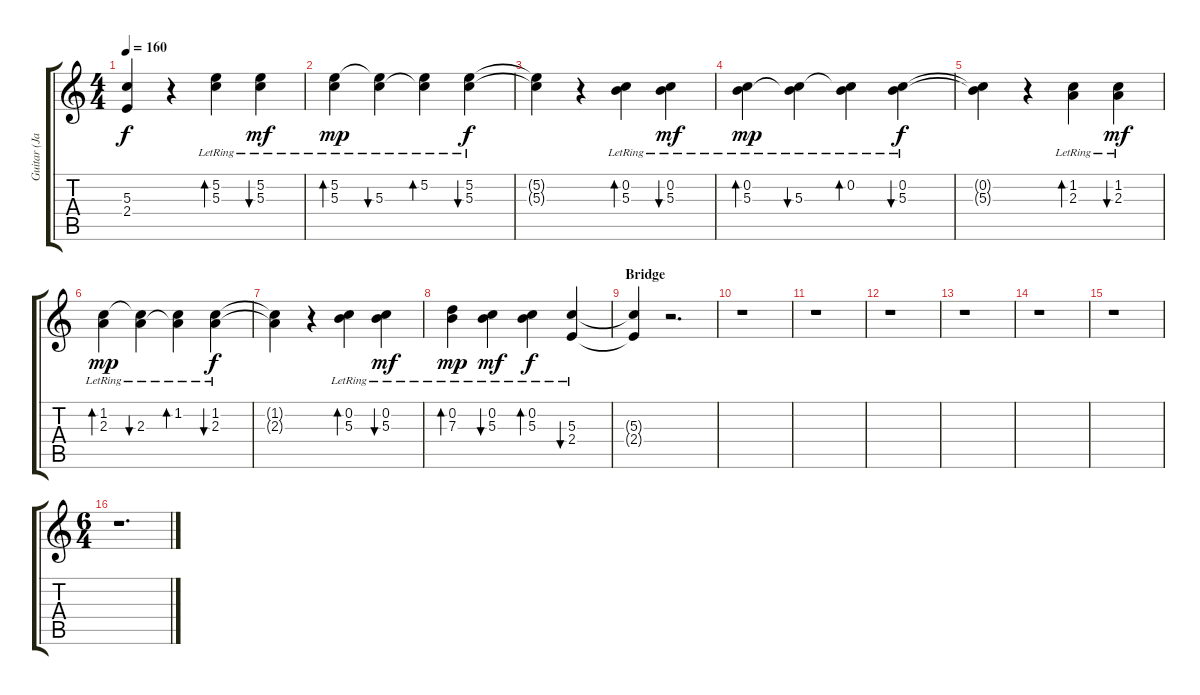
\track ("Guitar (Jazz Guitar)" "Guitar (Ja") {instrument electricguitarjazz}
\staff {score tabs}
\tuning (E4 B3 G3 D3 A2 E2) {hide}
\ts (4 4)
\tempo 160
\clef g2
\ks c
(5.3{t} 2.4{t}).4{dy f} r.4 (5.2{lr} 5.3{lr}).4{bd 120} (5.2{lr} 5.3{lr}).4{bu 120 dy mf} |
(5.2{lr} 5.3{lr}).4{bd 120 dy mp} (5.2{t} 5.3{lr}).4{bu 120} (5.2{lr} 5.3{t}).4{bd 120} (5.2{lr} 5.3{lr}).4{bu 120 dy f} |
(5.2{t} 5.3{t}).4 r.4 (0.2{lr} 5.3{lr}).4{bd 120} (0.2{lr} 5.3{lr}).4{bu 120 dy mf} |
(0.2{lr} 5.3{lr}).4{bd 120 dy mp} (0.2{t} 5.3{lr}).4{bu 120} (0.2{lr} 5.3{t}).4{bd 120} (0.2{lr} 5.3{lr}).4{bu 120 dy f} |
(0.2{t} 5.3{t}).4 r.4 (1.2{lr} 2.3{lr}).4{bd 120} (1.2{lr} 2.3{lr}).4{bu 120 dy mf} |
(1.2{lr} 2.3{lr}).4{bd 120 dy mp} (1.2{t} 2.3{lr}).4{bu 120} (1.2{lr} 2.3{t}).4{bd 120} (1.2{lr} 2.3{lr}).4{bu 120 dy f} |
(1.2{t} 2.3{t}).4 r.4 (0.2{lr} 5.3{lr}).4{bd 120} (0.2{lr} 5.3{lr}).4{bu 120 dy mf} |
(0.2{lr} 7.3{lr}).4{bd 120 dy mp} (0.2{lr} 5.3{lr}).4{bu 120 dy mf} (0.2{lr} 5.3{lr}).4{bd 120 dy f} (5.3{lr} 2.4).4{bu 120} |
\section ("" "Bridge")
(5.3{t} 2.4{t}).4 r.2{d} |
r.1 |
r.1 |
r.1 |
r.1 |
r.1 |
r.1 |
\ts (6 4)
r.1{d}
